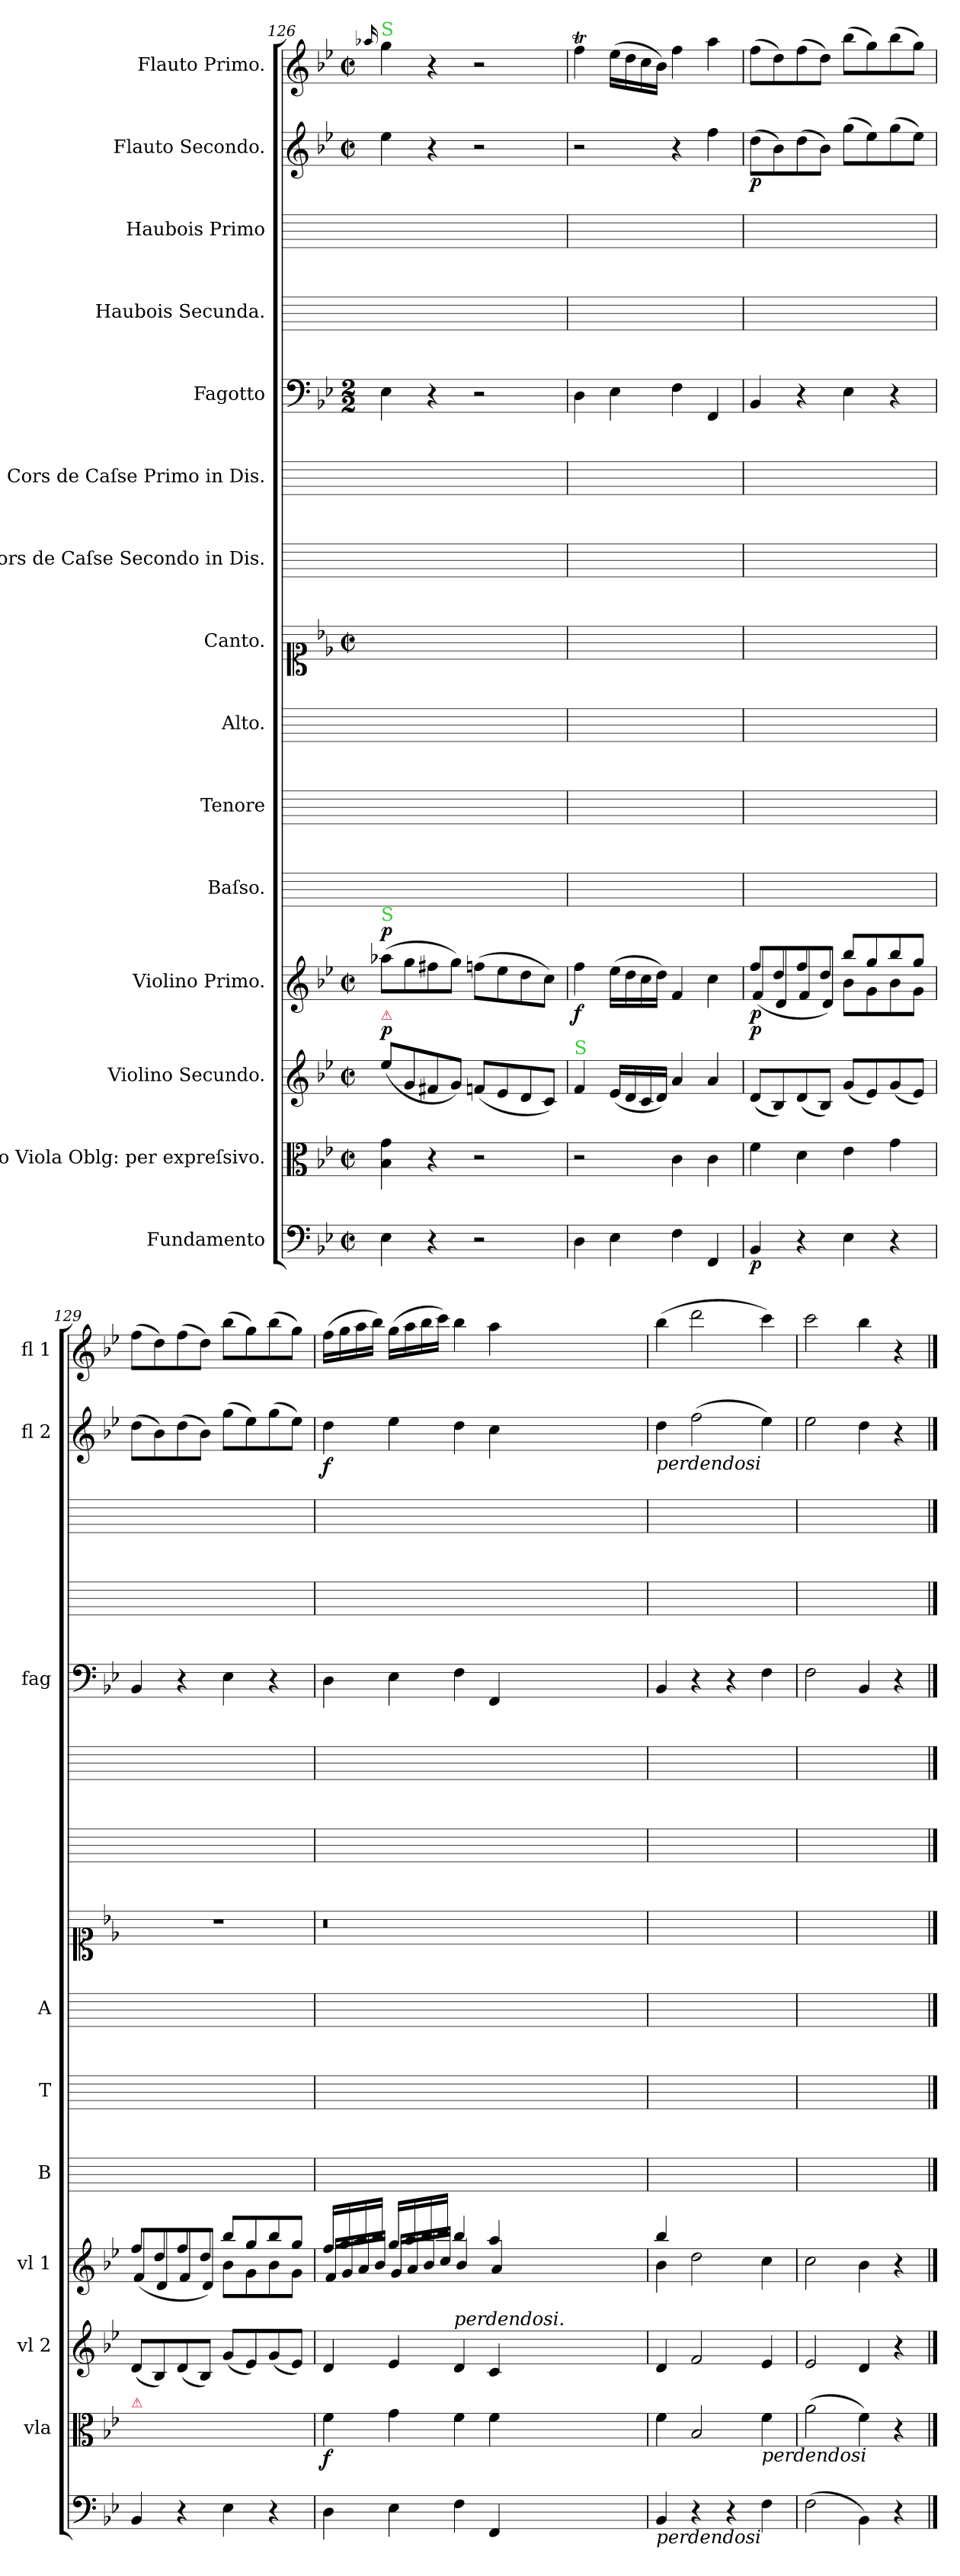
**kern	**dynam	**kern	**dynam	**kern	**dynam	**kern	**dynam	**kern	**kern	**kern	**kern	**kern	**kern	**kern	**dynam	**kern	**kern	**kern	**dynam	**kern	**dynam
*part15	*part15	*part14	*part14	*part13	*part13	*part12	*part12	*part11	*part10	*part9	*part8	*part7	*part6	*part5	*part5	*part4	*part3	*part2	*part2	*part1	*part1
*staff15	*staff15	*staff14	*staff14	*staff13	*staff13	*staff12	*staff12	*staff11	*staff10	*staff9	*staff8	*staff7	*staff6	*staff5	*staff5	*staff4	*staff3	*staff2	*staff2	*staff1	*staff1
*I"Fundamento	*	*I"Alto Viola Oblg: per expreſsivo.	*	*I"Violino Secundo.	*	*I"Violino Primo.	*	*I"Baſso.	*I"Tenore	*I"Alto.	*I"Canto.	*I"Cors de Caſse Secondo in Dis.	*I"Cors de Caſse Primo in Dis.	*I"Fagotto	*	*I"Haubois Secunda.	*I"Haubois Primo	*I"Flauto Secondo.	*	*I"Flauto Primo.	*
*	*	*I'vla	*	*I'vl 2	*	*I'vl 1	*	*I'B	*I'T	*I'A	*	*	*	*I'fag	*	*	*	*I'fl 2	*	*I'fl 1	*
*clefF4	*	*clefC3	*	*clefG2	*	*clefG2	*	*	*	*	*clefC1	*	*	*clefF4	*	*	*	*clefG2	*	*clefG2	*
*k[b-e-]	*	*k[b-e-]	*	*k[b-e-]	*	*k[b-e-]	*	*	*	*	*k[b-e-]	*	*	*k[b-e-]	*	*	*	*k[b-e-]	*	*k[b-e-]	*
*B-:	*	*B-:	*	*B-:	*	*B-:	*	*	*	*	*B-:	*	*	*B-:	*	*	*	*B-:	*	*B-:	*
*M2/2	*	*M2/2	*	*M2/2	*	*M2/2	*	*	*	*	*M2/2	*	*	*M2/2	*	*	*	*M2/2	*	*M2/2	*
*met(c|)	*	*met(c|)	*	*met(c|)	*	*met(c|)	*	*	*	*	*met(c|)	*	*	*	*	*	*	*met(c|)	*	*met(c|)	*
=126	=126	=126	=126	=126	=126	=126	=126	=126	=126	=126	=126	=126	=126	=126	=126	=126	=126	=126	=126	=126	=126
.	.	.	.	.	.	.	.	.	.	.	.	.	.	.	.	.	.	.	.	16qqaa-X/	.
!	!	!	!	!	!	!	!	!	!	!	!	!	!	!	!	!	!	!	!	!LO:TX:a:color=limegreen:t=S	!
!	!	!	!	!	!	!LO:TX:a:color=limegreen:t=S	!	!	!	!	!	!	!	!	!	!	!	!	!	!	!
!	!	!	!	!LO:TX:a:color=crimson:t=⚠	!	!	!	!	!	!	!	!	!	!	!	!	!	!	!	!	!
!	!	!	!	!	!LO:DY:a	!	!LO:DY:a	!	!	!	!	!	!	!	!	!	!	!	!	!	!
4E-\	.	4B-\ 4g\	.	(<8ee-\L	p	(8aa-X\L	p	1ryy	1ryy	1ryy	1ryy	1ryy	1ryy	4E-\	.	1ryy	1ryy	4ee-\	.	4gg\	.
.	.	.	.	8g/	.	8gg\	.	.	.	.	.	.	.	.	.	.	.	.	.	.	.
4r	.	4r	.	8f#X/	.	8ff#X\	.	.	.	.	.	.	.	4r	.	.	.	4r	.	4r	.
.	.	.	.	8g/J)	.	8gg\J)	.	.	.	.	.	.	.	.	.	.	.	.	.	.	.
2r	.	2r	.	(8fn/L	.	(8ffn\L	.	.	.	.	.	.	.	2r	.	.	.	2r	.	2r	.
.	.	.	.	8e-/	.	8ee-\	.	.	.	.	.	.	.	.	.	.	.	.	.	.	.
.	.	.	.	8d/	.	8dd\	.	.	.	.	.	.	.	.	.	.	.	.	.	.	.
.	.	.	.	8c/J)	.	8cc\J)	.	.	.	.	.	.	.	.	.	.	.	.	.	.	.
=127	=127	=127	=127	=127	=127	=127	=127	=127	=127	=127	=127	=127	=127	=127	=127	=127	=127	=127	=127	=127	=127
!	!	!	!	!LO:TX:a:color=limegreen:t=S	!	!	!	!	!	!	!	!	!	!	!	!	!	!	!	!	!
4D\	.	2r	.	4f/	.	4ff\	f	1ryy	1ryy	1ryy	1ryy	1ryy	1ryy	4D\	.	1ryy	1ryy	2r	.	4ffT\	.
4E-\	.	.	.	(16e-/LL	.	(16ee-\LL	.	.	.	.	.	.	.	4E-\	.	.	.	.	.	(16ee-\LL	.
.	.	.	.	16d/	.	16dd\	.	.	.	.	.	.	.	.	.	.	.	.	.	16dd\	.
.	.	.	.	16c/	.	16cc\	.	.	.	.	.	.	.	.	.	.	.	.	.	16cc\	.
.	.	.	.	16d/JJ)	.	16dd\JJ)	.	.	.	.	.	.	.	.	.	.	.	.	.	16b-\JJ)	.
4F\	.	4c\	.	4a/	.	4f/	.	.	.	.	.	.	.	4F\	.	.	.	4r	.	4ff\	.
4FF/	.	4c\	.	4a/	.	4cc\	.	.	.	.	.	.	.	4FF/	.	.	.	4ff\	.	4aa\	.
=128	=128	=128	=128	=128	=128	=128	=128	=128	=128	=128	=128	=128	=128	=128	=128	=128	=128	=128	=128	=128	=128
*	*	*	*	*	*	*^	*	*	*	*	*	*	*	*	*	*	*	*	*	*	*
!	!	!	!	!	!LO:DY:a	!	!	!	!	!	!	!	!	!	!	!	!	!	!	!	!	!
4BB-/	p	4f\	.	(8d/L	p	8ff!/L	(8f/L	p	1ryy	1ryy	1ryy	1ryy	1ryy	1ryy	4BB-/	p&colon;	1ryy	1ryy	(8dd\L	p	(8ff\L	p&colon;
.	.	.	.	8B-/)	.	8dd!/	8d/	.	.	.	.	.	.	.	.	.	.	.	8b-\)	.	8dd\)	.
4r	.	4d\	.	(8d/	.	8ff!/	8f/	.	.	.	.	.	.	.	4r	.	.	.	(8dd\	.	(8ff\	.
.	.	.	.	8B-/J)	.	8dd!/J	8d/J)	.	.	.	.	.	.	.	.	.	.	.	8b-\J)	.	8dd\J)	.
4E-\	.	4e-\	p&colon;	(8g/L	.	8bb-!/L	8b-\L	.	.	.	.	.	.	.	4E-\	.	.	.	(8gg\L	.	(8bb-\L	.
.	.	.	.	8e-/)	.	8gg!/	8g\	.	.	.	.	.	.	.	.	.	.	.	8ee-\)	.	8gg\)	.
4r	.	4g\	.	(8g/	.	8bb-!/	8b-\	.	.	.	.	.	.	.	4r	.	.	.	(8gg\	.	(8bb-\	.
.	.	.	.	8e-/J)	.	8gg!/J	8g\J	.	.	.	.	.	.	.	.	.	.	.	8ee-\J)	.	8gg\J)	.
=129	=129	=129	=129	=129	=129	=129	=129	=129	=129	=129	=129	=129	=129	=129	=129	=129	=129	=129	=129	=129	=129	=129
!	!	!LO:TX:a:color=crimson:t=⚠	!	!	!	!	!	!	!	!	!	!	!	!	!	!	!	!	!	!	!	!
4BB-/	.	4f\yy	.	(8d/L	.	8ff!/L	(8f/L	.	1ryy	1ryy	1ryy	1r	1ryy	1ryy	4BB-/	.	1ryy	1ryy	(8dd\L	.	(8ff\L	.
.	.	.	.	8B-/)	.	8dd!/	8d/	.	.	.	.	.	.	.	.	.	.	.	8b-\)	.	8dd\)	.
4r	.	4d\yy	.	(8d/	.	8ff!/	8f/	.	.	.	.	.	.	.	4r	.	.	.	(8dd\	.	(8ff\	.
.	.	.	.	8B-/J)	.	8dd!/J	8d/J)	.	.	.	.	.	.	.	.	.	.	.	8b-\J)	.	8dd\J)	.
4E-\	.	4e-\yy	.	(8g/L	.	8bb-!/L	8b-\L	.	.	.	.	.	.	.	4E-\	.	.	.	(8gg\L	.	(8bb-\L	.
.	.	.	.	8e-/)	.	8gg!/	8g\	.	.	.	.	.	.	.	.	.	.	.	8ee-\)	.	8gg\)	.
4r	.	4g\yy	.	(8g/	.	8bb-!/	8b-\	.	.	.	.	.	.	.	4r	.	.	.	(8gg\	.	(8bb-\	.
.	.	.	.	8e-/J)	.	8gg!/J	8g\J	.	.	.	.	.	.	.	.	.	.	.	8ee-\J)	.	8gg\J)	.
=130	=130	=130	=130	=130	=130	=130	=130	=130	=130	=130	=130	=130	=130	=130	=130	=130	=130	=130	=130	=130	=130	=130
4D\	.	4f\	f	4d/	.	16ff!/LL	16f/LL	.	1ryy	1ryy	1ryy	0.r	1ryy	1ryy	4D\	for&colon;	1ryy	1ryy	4dd\	f	(16ff\LL	f&colon;
.	.	.	.	.	.	16gg!/	16g/	.	.	.	.	.	.	.	.	.	.	.	.	.	16gg\	.
.	.	.	.	.	.	16aa!/	16a/	.	.	.	.	.	.	.	.	.	.	.	.	.	16aa\	.
.	.	.	.	.	.	16bb-!/JJ	16b-/JJ	.	.	.	.	.	.	.	.	.	.	.	.	.	16bb-\JJ)	.
4E-\	.	4g\	.	4e-/	.	16gg!/LL	16g/LL	.	.	.	.	.	.	.	4E-\	.	.	.	4ee-\	.	(16gg\LL	.
.	.	.	.	.	.	16aa!/	16a/	.	.	.	.	.	.	.	.	.	.	.	.	.	16aa\	.
.	.	.	.	.	.	16bb-!/	16b-/	.	.	.	.	.	.	.	.	.	.	.	.	.	16bb-\	.
.	.	.	.	.	.	16ccc!/JJ	16cc/JJ	.	.	.	.	.	.	.	.	.	.	.	.	.	16ccc\JJ)	.
!	!	!	!	!LO:TX:a:i:t=perdendosi.	!	!	!	!	!	!	!	!	!	!	!	!	!	!	!	!	!	!
4F\	.	4f\	.	4d/	.	4bb-!/	4b-/	.	.	.	.	.	.	.	4F\	.	.	.	4dd\	.	4bb-\	.
4FF/	.	4f\	.	4c/	.	4aa!/	4a/	.	.	.	.	.	.	.	4FF/	.	.	.	4cc\	.	4aa\	.
0ryy	.	0ryy	.	0ryy	.	0ryy	0ryy	.	0ryy	0ryy	0ryy	.	0ryy	0ryy	0ryy	.	0ryy	0ryy	0ryy	.	0ryy	.
=131	=131	=131	=131	=131	=131	=131	=131	=131	=131	=131	=131	=131	=131	=131	=131	=131	=131	=131	=131	=131	=131	=131
!	!	!	!	!	!	!	!	!	!	!	!	!	!	!	!	!	!	!	!LO:TX:b:i:t=perdendosi	!	!	!
!LO:TX:b:i:t=perdendosi	!	!	!	!	!	!	!	!	!	!	!	!	!	!	!	!	!	!	!	!	!	!
4BB-/	.	4f\	.	4d/	.	4bb-!/	4b-\	.	1ryy	1ryy	1ryy	1ryy	1ryy	1ryy	4BB-/	.	1ryy	1ryy	4dd\	.	(4bb-\	.
4r	.	2B-/	.	2f/	.	2dd\	4ryy	.	.	.	.	.	.	.	4r	.	.	.	(2ff\	.	2ddd\	.
4r	.	.	.	.	.	.	2ryy	.	.	.	.	.	.	.	4r	.	.	.	.	.	.	.
!	!	!LO:TX:b:i:t=perdendosi	!	!	!	!	!	!	!	!	!	!	!	!	!	!	!	!	!	!	!	!
4F\	.	4f\	.	4e-/	.	4cc\	.	.	.	.	.	.	.	.	4F\	.	.	.	4ee-\)	.	4ccc\)	.
*	*	*	*	*	*	*v	*v	*	*	*	*	*	*	*	*	*	*	*	*	*	*	*
=132	=132	=132	=132	=132	=132	=132	=132	=132	=132	=132	=132	=132	=132	=132	=132	=132	=132	=132	=132	=132	=132
(2F\	.	(2a\	.	2e-/	.	2cc\	.	1ryy	1ryy	1ryy	1ryy	1ryy	1ryy	2F\	.	1ryy	1ryy	2ee-\	.	2ccc\	.
4BB-\)	.	4f\)	.	4d/	.	4b-\	.	.	.	.	.	.	.	4BB-/	.	.	.	4dd\	.	4bb-\	.
4r	.	4r	.	4r	.	4r	.	.	.	.	.	.	.	4r	.	.	.	4r	.	4r	.
==	==	==	==	==	==	==	==	==	==	==	==	==	==	==	==	==	==	==	==	==	==
*-	*-	*-	*-	*-	*-	*-	*-	*-	*-	*-	*-	*-	*-	*-	*-	*-	*-	*-	*-	*-	*-
